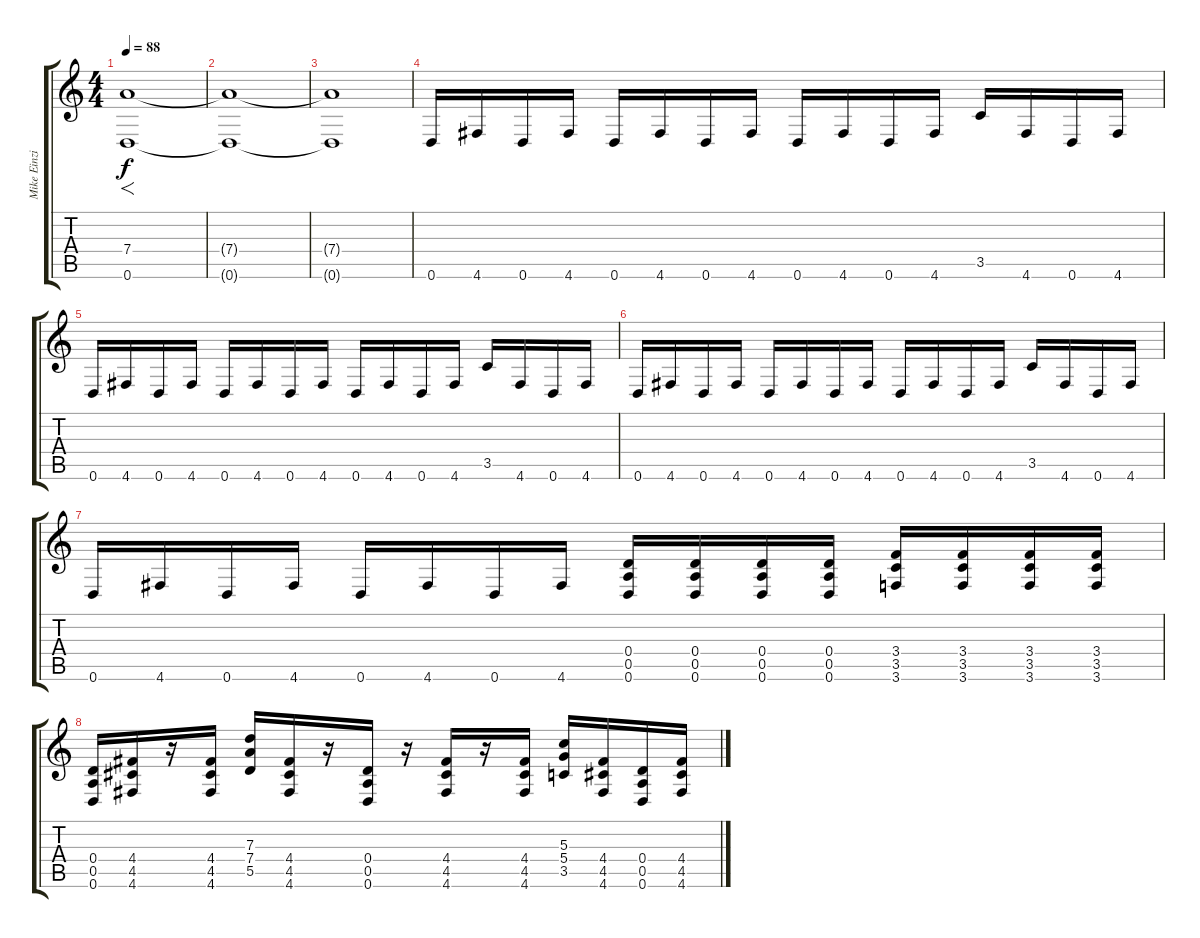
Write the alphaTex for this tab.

\track ("Mike Einzinger" "Mike Einzi") {instrument overdrivenguitar}
\staff {score tabs}
\tuning (E4 B3 G3 D3 A2 D2) {hide}
\ts (4 4)
\tempo 88
\clef g2
\ks c
(7.4 0.6).1{f dy f instrument overdrivenguitar} |
(7.4{t} 0.6{t}).1 |
(7.4{t} 0.6{t}).1 |
0.6.16{volume 9} 4.6.16 0.6.16 4.6.16 0.6.16 4.6.16 0.6.16 4.6.16 0.6.16 4.6.16 0.6.16 4.6.16 3.5.16 4.6.16 0.6.16 4.6.16 |
0.6.16{volume 10} 4.6.16 0.6.16 4.6.16 0.6.16 4.6.16 0.6.16 4.6.16 0.6.16 4.6.16 0.6.16 4.6.16 3.5.16 4.6.16 0.6.16 4.6.16 |
0.6.16{volume 13} 4.6.16 0.6.16 4.6.16 0.6.16 4.6.16 0.6.16 4.6.16 0.6.16 4.6.16 0.6.16 4.6.16 3.5.16 4.6.16 0.6.16 4.6.16 |
0.6.16{volume 16} 4.6.16 0.6.16 4.6.16 0.6.16 4.6.16 0.6.16 4.6.16 (0.4 0.5 0.6).16 (0.4 0.5 0.6).16 (0.4 0.5 0.6).16 (0.4 0.5 0.6).16 (3.4 3.5 3.6).16 (3.4 3.5 3.6).16 (3.4 3.5 3.6).16 (3.4 3.5 3.6).16 |
(0.4 0.5 0.6).16 (4.4 4.5 4.6).16 r.16 (4.4 4.5 4.6).16 (7.3 7.4 5.5).16 (4.4 4.5 4.6).16 r.16 (0.4 0.5 0.6).16 r.16 (4.4 4.5 4.6).16 r.16 (4.4 4.5 4.6).16 (5.3 5.4 3.5).16 (4.4 4.5 4.6).16 (0.4 0.5 0.6).16 (4.4 4.5 4.6).16
